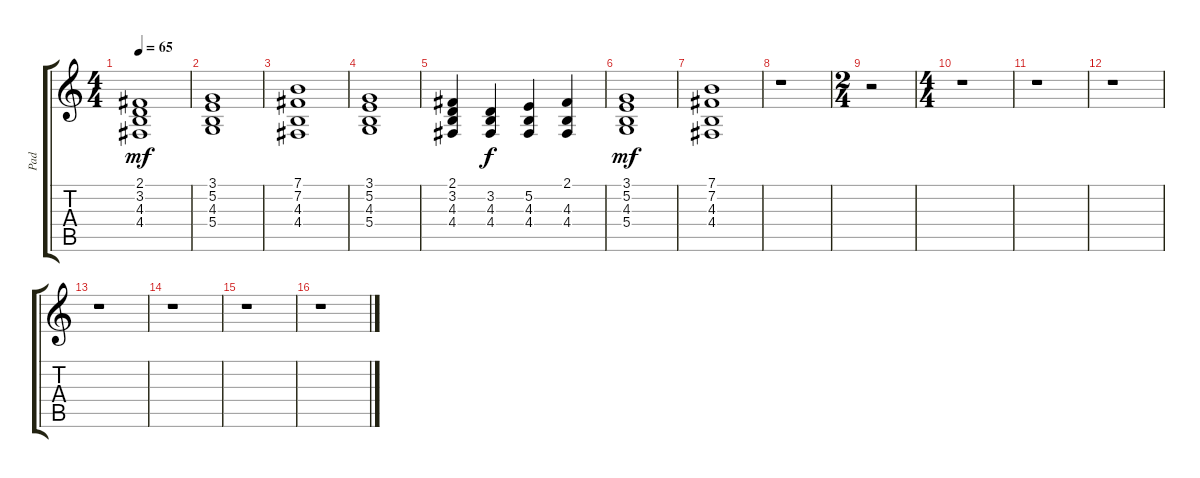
\track ("Pad" "Pad") {instrument pad2warm}
\staff {score tabs}
\tuning (E4 B3 G3 D3 A2 E2) {hide}
\ts (4 4)
\tempo 65
\clef g2
\ks c
(2.1 3.2 4.3 4.4).1{dy mf} |
(3.1 5.2 4.3 5.4).1 |
(7.1 7.2 4.3 4.4).1 |
(3.1 5.2 4.3 5.4).1 |
(2.1 3.2 4.3 4.4).4 (3.2 4.3 4.4).4{dy f} (5.2 4.3 4.4).4 (2.1 4.3 4.4).4 |
(3.1 5.2 4.3 5.4).1{dy mf} |
(7.1 7.2 4.3 4.4).1 |
r.1 |
\ts (2 4)
r.2 |
\ts (4 4)
r.1 |
r.1 |
r.1 |
r.1 |
r.1 |
r.1 |
r.1
